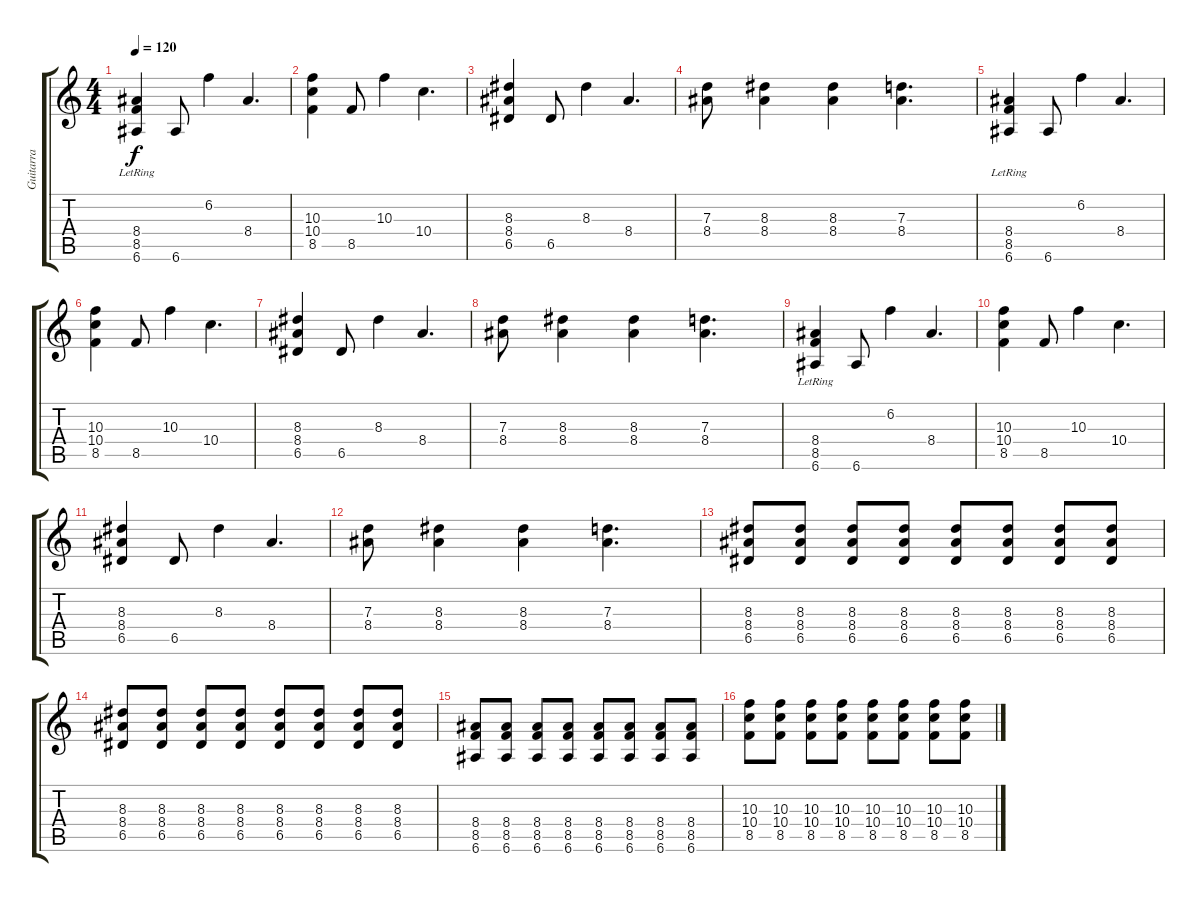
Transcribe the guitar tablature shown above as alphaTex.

\track ("Guitarra" "Guitarra") {instrument overdrivenguitar}
\staff {score tabs}
\tuning (E4 B3 G3 D3 A2 E2) {hide}
\ts (4 4)
\tempo 120
\clef g2
\ks c
(8.4{lr} 8.5{lr} 6.6{lr}).4{dy f instrument electricguitarjazz} 6.6.8 6.2.4 8.4.4{d} |
(10.3 10.4 8.5).4 8.5.8 10.3.4 10.4.4{d} |
(8.3 8.4 6.5).4 6.5.8 8.3.4 8.4.4{d} |
(7.3 8.4).8 (8.3 8.4).4 (8.3 8.4).4 (7.3 8.4).4{d} |
(8.4{lr} 8.5{lr} 6.6{lr}).4{instrument electricguitarjazz} 6.6.8 6.2.4 8.4.4{d} |
(10.3 10.4 8.5).4 8.5.8 10.3.4 10.4.4{d} |
(8.3 8.4 6.5).4 6.5.8 8.3.4 8.4.4{d} |
(7.3 8.4).8 (8.3 8.4).4 (8.3 8.4).4 (7.3 8.4).4{d} |
(8.4{lr} 8.5{lr} 6.6{lr}).4{instrument electricguitarjazz} 6.6.8 6.2.4 8.4.4{d} |
(10.3 10.4 8.5).4 8.5.8 10.3.4 10.4.4{d} |
(8.3 8.4 6.5).4 6.5.8 8.3.4 8.4.4{d} |
(7.3 8.4).8 (8.3 8.4).4 (8.3 8.4).4 (7.3 8.4).4{d} |
(8.3 8.4 6.5).8{instrument overdrivenguitar} (8.3 8.4 6.5).8 (8.3 8.4 6.5).8 (8.3 8.4 6.5).8 (8.3 8.4 6.5).8 (8.3 8.4 6.5).8 (8.3 8.4 6.5).8 (8.3 8.4 6.5).8 |
(8.3 8.4 6.5).8 (8.3 8.4 6.5).8 (8.3 8.4 6.5).8 (8.3 8.4 6.5).8 (8.3 8.4 6.5).8 (8.3 8.4 6.5).8 (8.3 8.4 6.5).8 (8.3 8.4 6.5).8 |
(8.4 8.5 6.6).8 (8.4 8.5 6.6).8 (8.4 8.5 6.6).8 (8.4 8.5 6.6).8 (8.4 8.5 6.6).8 (8.4 8.5 6.6).8 (8.4 8.5 6.6).8 (8.4 8.5 6.6).8 |
(10.3 10.4 8.5).8 (10.3 10.4 8.5).8 (10.3 10.4 8.5).8 (10.3 10.4 8.5).8 (10.3 10.4 8.5).8 (10.3 10.4 8.5).8 (10.3 10.4 8.5).8 (10.3 10.4 8.5).8
